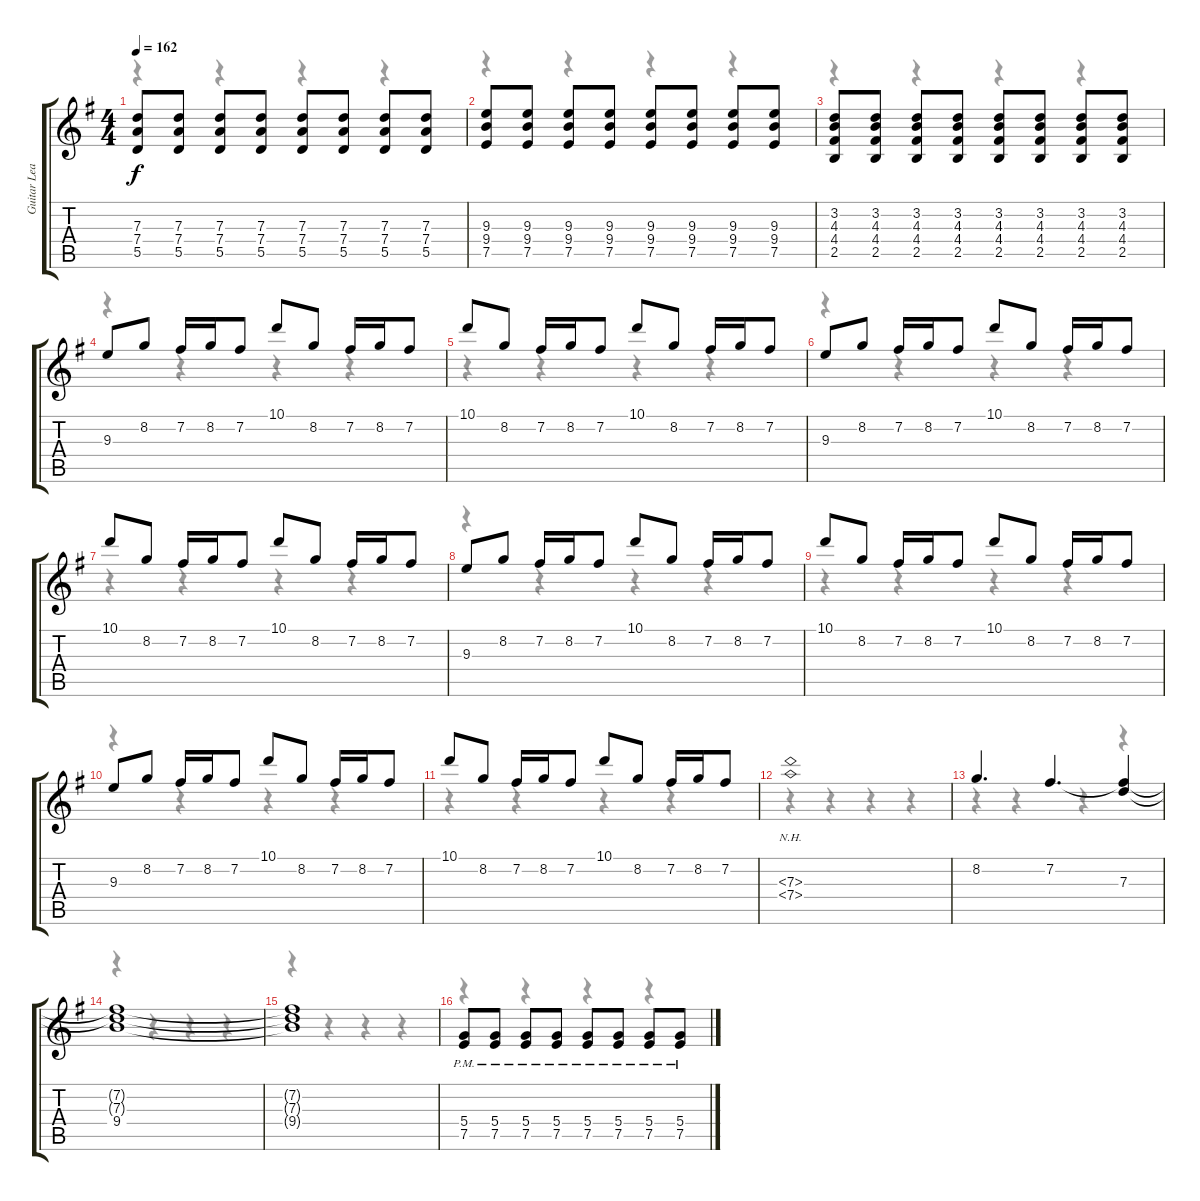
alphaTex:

\track ("Guitar Lead" "Guitar Lea") {instrument distortionguitar}
\staff {score tabs}
\tuning (E4 B3 G3 D3 A2 E2) {hide}
\voice
\ts (4 4)
\tempo 162
\clef g2
\ks g
(7.3 7.4 5.5).8{dy f} (7.3 7.4 5.5).8 (7.3 7.4 5.5).8 (7.3 7.4 5.5).8 (7.3 7.4 5.5).8 (7.3 7.4 5.5).8 (7.3 7.4 5.5).8 (7.3 7.4 5.5).8 |
(9.3 9.4 7.5).8 (9.3 9.4 7.5).8 (9.3 9.4 7.5).8 (9.3 9.4 7.5).8 (9.3 9.4 7.5).8 (9.3 9.4 7.5).8 (9.3 9.4 7.5).8 (9.3 9.4 7.5).8 |
(3.2 4.3 4.4 2.5).8 (3.2 4.3 4.4 2.5).8 (3.2 4.3 4.4 2.5).8 (3.2 4.3 4.4 2.5).8 (3.2 4.3 4.4 2.5).8 (3.2 4.3 4.4 2.5).8 (3.2 4.3 4.4 2.5).8 (3.2 4.3 4.4 2.5).8 |
9.3.8 8.2.8 7.2.16 8.2.16 7.2.8 10.1.8 8.2.8 7.2.16 8.2.16 7.2.8 |
10.1.8 8.2.8 7.2.16 8.2.16 7.2.8 10.1.8 8.2.8 7.2.16 8.2.16 7.2.8 |
9.3.8 8.2.8 7.2.16 8.2.16 7.2.8 10.1.8 8.2.8 7.2.16 8.2.16 7.2.8 |
10.1.8 8.2.8 7.2.16 8.2.16 7.2.8 10.1.8 8.2.8 7.2.16 8.2.16 7.2.8 |
9.3.8 8.2.8 7.2.16 8.2.16 7.2.8 10.1.8 8.2.8 7.2.16 8.2.16 7.2.8 |
10.1.8 8.2.8 7.2.16 8.2.16 7.2.8 10.1.8 8.2.8 7.2.16 8.2.16 7.2.8 |
9.3.8 8.2.8 7.2.16 8.2.16 7.2.8 10.1.8 8.2.8 7.2.16 8.2.16 7.2.8 |
10.1.8 8.2.8 7.2.16 8.2.16 7.2.8 10.1.8 8.2.8 7.2.16 8.2.16 7.2.8 |
(7.3{nh} 7.4{nh}).1 |
8.2.4{d} 7.2.4{d} (7.2{t} 7.3).4 |
(7.2{t} 7.3{t} 9.4).1 |
(7.2{t} 7.3{t} 9.4{t}).1 |
(5.4{pm} 7.5{pm}).8 (5.4{pm} 7.5{pm}).8 (5.4{pm} 7.5{pm}).8 (5.4{pm} 7.5{pm}).8 (5.4{pm} 7.5{pm}).8 (5.4{pm} 7.5{pm}).8 (5.4{pm} 7.5{pm}).8 (5.4{pm} 7.5{pm}).8
\voice
\clef g2
\ottava regular
\simile none
\ks g
r.4{dy f} r.4 r.4 r.4 |
r.4 r.4 r.4 r.4 |
r.4 r.4 r.4 r.4 |
r.4 r.4 r.4 r.4 |
r.4 r.4 r.4 r.4 |
r.4 r.4 r.4 r.4 |
r.4 r.4 r.4 r.4 |
r.4 r.4 r.4 r.4 |
r.4 r.4 r.4 r.4 |
r.4 r.4 r.4 r.4 |
r.4 r.4 r.4 r.4 |
r.4 r.4 r.4 r.4 |
r.4 r.4 r.4 r.4 |
r.4 r.4 r.4 r.4 |
r.4 r.4 r.4 r.4 |
r.4 r.4 r.4 r.4
